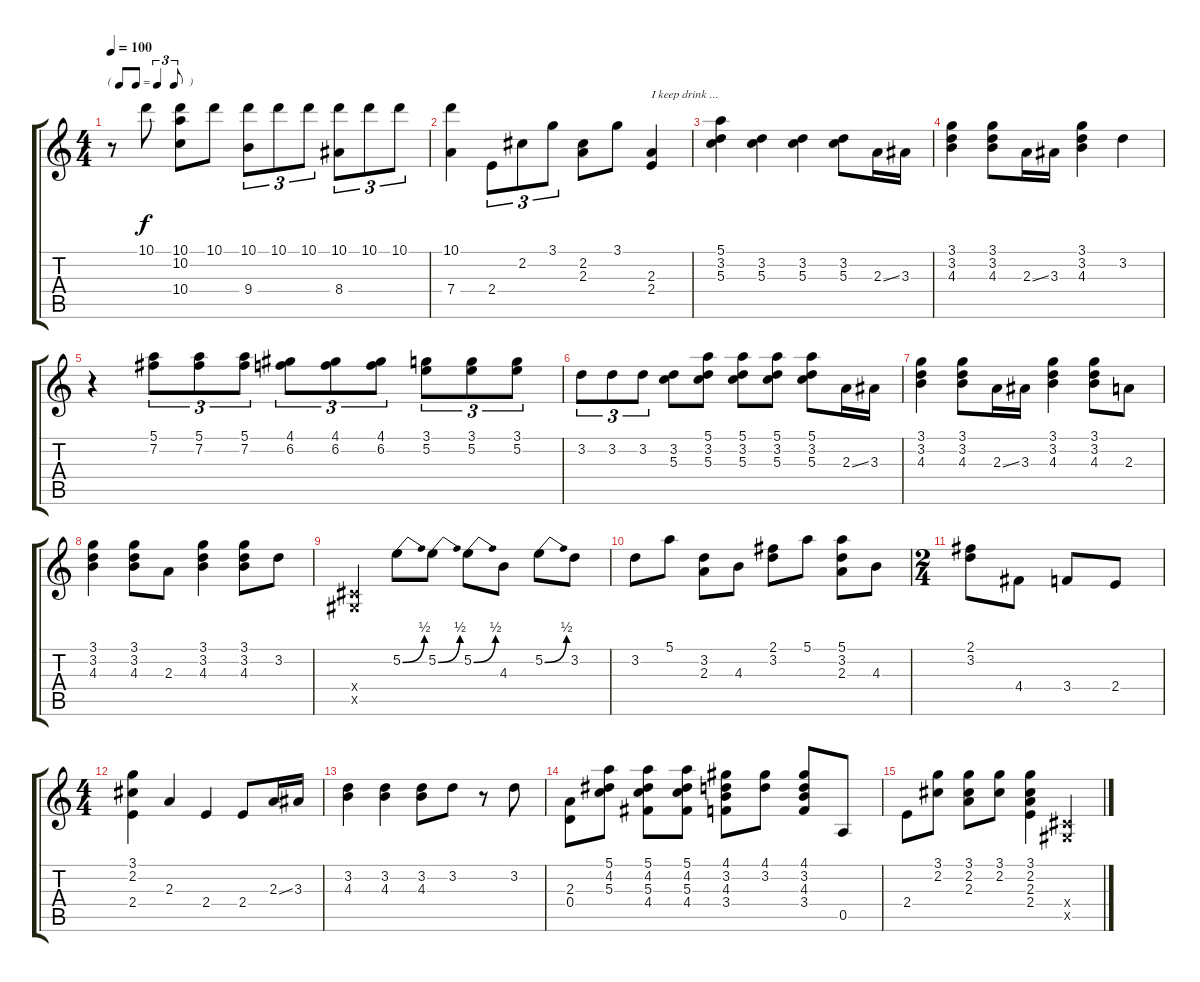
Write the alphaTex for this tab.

\track "" {instrument acousticguitarsteel}
\staff {score tabs}
\tuning (E4 B3 G3 D3 A2 D2) {hide}
\ts (4 4)
\tf triplet8th
\tempo 100
\clef g2
\ks c
r.8{dy f instrument acousticguitarsteel} 10.1.8 (10.1 10.2 10.4).8 10.1.8 (10.1 9.4).8{tu (3 2)} 10.1.8{tu (3 2)} 10.1.8{tu (3 2)} (10.1 8.4).8{tu (3 2)} 10.1.8{tu (3 2)} 10.1.8{tu (3 2)} |
(10.1 7.4).4 2.4.8{tu (3 2)} 2.2.8{tu (3 2)} 3.1.8{tu (3 2)} (2.2 2.3).8 3.1.8 (2.3 2.4).4{txt "I keep drink ..."} |
(5.1 3.2 5.3).4 (3.2 5.3).4 (3.2 5.3).4 (3.2 5.3).8 2.3{ss}.16 3.3.16 |
(3.1 3.2 4.3).4 (3.1 3.2 4.3).8 2.3{ss}.16 3.3.16 (3.1 3.2 4.3).4 3.2.4 |
r.4 (5.1 7.2).8{tu (3 2)} (5.1 7.2).8{tu (3 2)} (5.1 7.2).8{tu (3 2)} (4.1 6.2).8{tu (3 2)} (4.1 6.2).8{tu (3 2)} (4.1 6.2).8{tu (3 2)} (3.1 5.2).8{tu (3 2)} (3.1 5.2).8{tu (3 2)} (3.1 5.2).8{tu (3 2)} |
3.2.8{tu (3 2)} 3.2.8{tu (3 2)} 3.2.8{tu (3 2)} (3.2 5.3).8 (5.1 3.2 5.3).8 (5.1 3.2 5.3).8 (5.1 3.2 5.3).8 (5.1 3.2 5.3).8 2.3{ss}.16 3.3.16 |
(3.1 3.2 4.3).4 (3.1 3.2 4.3).8 2.3{ss}.16 3.3.16 (3.1 3.2 4.3).4 (3.1 3.2 4.3).8 2.3.8 |
(3.1 3.2 4.3).4 (3.1 3.2 4.3).8 2.3.8 (3.1 3.2 4.3).4 (3.1 3.2 4.3).8 3.2.8 |
(-1.4{x} -1.5{x}).4 5.2{be (bend 0 0 60 2)}.8 5.2{be (bend 0 0 60 2)}.8 5.2{be (bend 0 0 60 2)}.8 4.3.8 5.2{be (bend 0 0 60 2)}.8 3.2.8 |
3.2.8 5.1.8 (3.2 2.3).8 4.3.8 (2.1 3.2).8 5.1.8 (5.1 3.2 2.3).8 4.3.8 |
\ts (2 4)
(2.1 3.2).8 4.4.8 3.4.8 2.4.8 |
\ts (4 4)
(3.1 2.2 2.4).4 2.3.4 2.4.4 2.4.8 2.3{ss}.16 3.3.16 |
(3.2 4.3).4 (3.2 4.3).4 (3.2 4.3).8 3.2.8 r.8 3.2.8 |
(2.3 0.4).8 (5.1 4.2 5.3).8 (5.1 4.2 5.3 4.4).8 (5.1 4.2 5.3 4.4).8 (4.1 3.2 4.3 3.4).8 (4.1 3.2).8 (4.1 3.2 4.3 3.4).8 0.5.8 |
2.4.8 (3.1 2.2).8 (3.1 2.2 2.3).8 (3.1 2.2).8 (3.1 2.2 2.3 2.4).4 (-1.4{x} -1.5{x}).4
